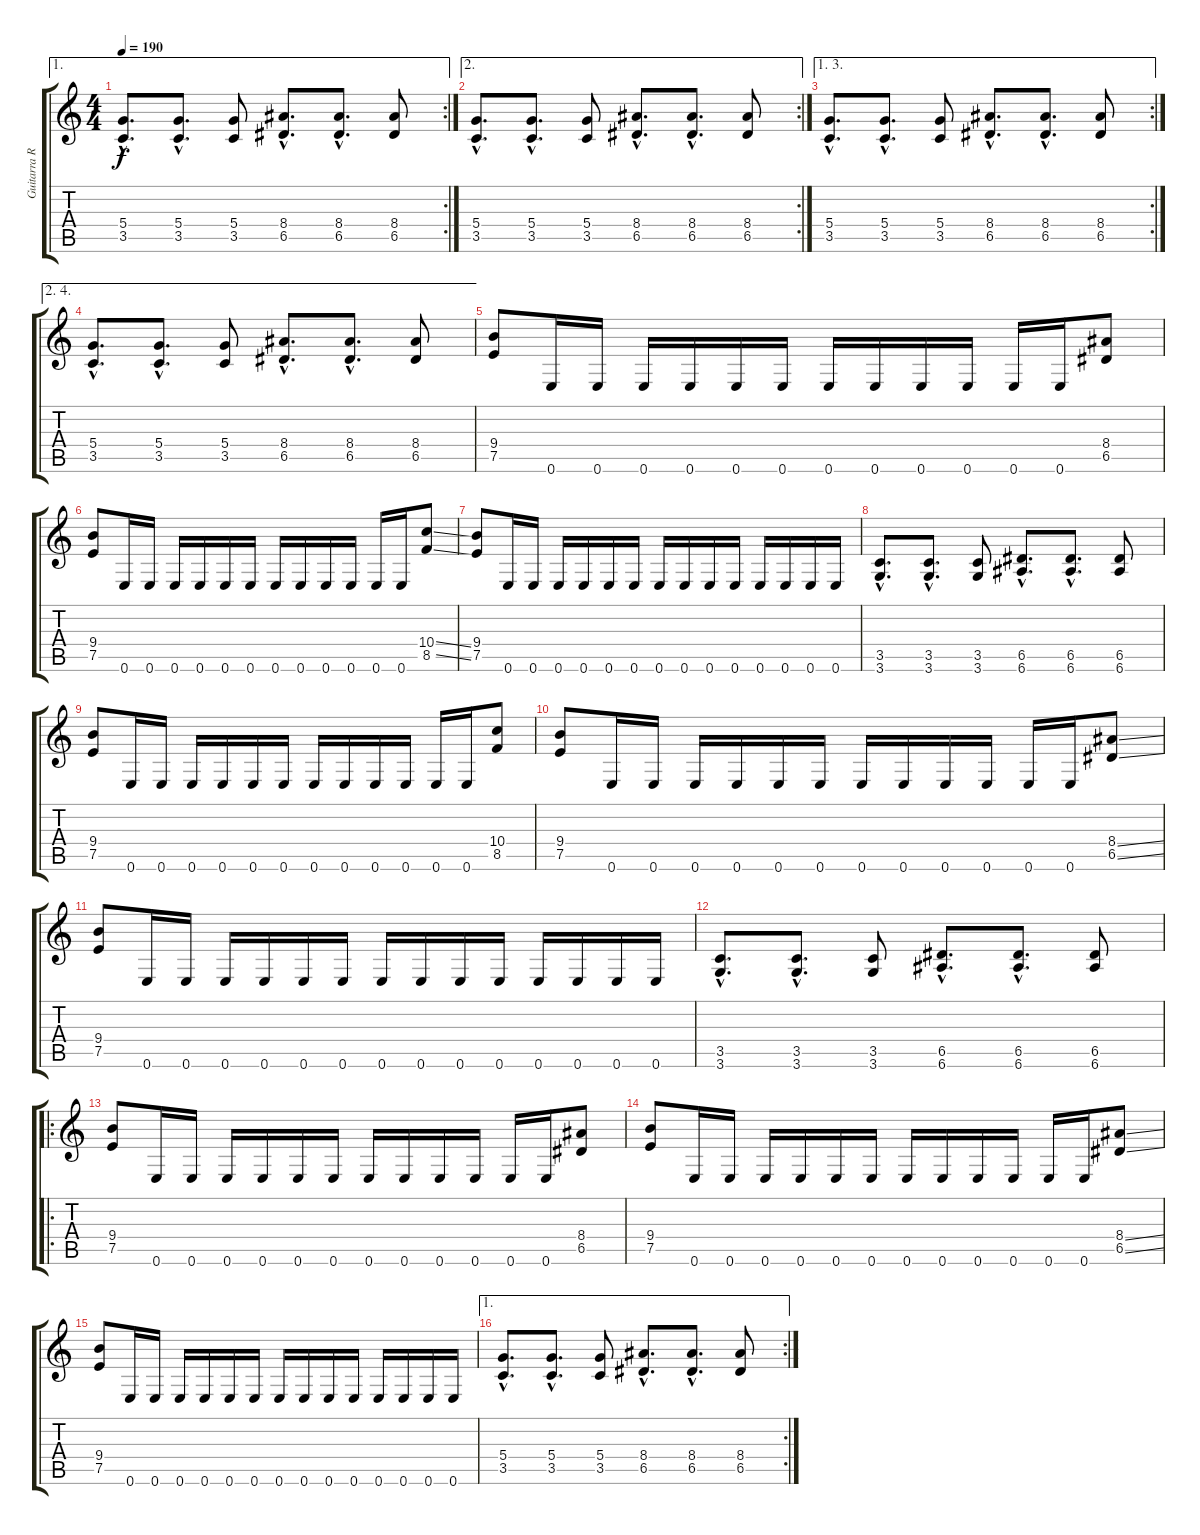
\track ("Guitarra Ritmica" "Guitarra R") {instrument distortionguitar}
\staff {score tabs}
\tuning (E4 B3 G3 D3 A2 E2) {hide}
\ae 1
\rc 2
\ts (4 4)
\tempo 190
\clef g2
\ks c
(5.4{hac} 3.5{hac}).8{d dy f} (5.4{hac} 3.5{hac}).8{d} (5.4 3.5).8 (8.4{hac} 6.5{hac}).8{d} (8.4{hac} 6.5{hac}).8{d} (8.4 6.5).8 |
\ae 2
\rc 2
(5.4{hac} 3.5{hac}).8{d} (5.4{hac} 3.5{hac}).8{d} (5.4 3.5).8 (8.4{hac} 6.5{hac}).8{d} (8.4{hac} 6.5{hac}).8{d} (8.4 6.5).8 |
\ae (1 3)
\rc 2
(5.4{hac} 3.5{hac}).8{d} (5.4{hac} 3.5{hac}).8{d} (5.4 3.5).8 (8.4{hac} 6.5{hac}).8{d} (8.4{hac} 6.5{hac}).8{d} (8.4 6.5).8 |
\ae (2 4)
(5.4{hac} 3.5{hac}).8{d} (5.4{hac} 3.5{hac}).8{d} (5.4 3.5).8 (8.4{hac} 6.5{hac}).8{d} (8.4{hac} 6.5{hac}).8{d} (8.4 6.5).8 |
(9.4 7.5).8 0.6.16 0.6.16 0.6.16 0.6.16 0.6.16 0.6.16 0.6.16 0.6.16 0.6.16 0.6.16 0.6.16 0.6.16 (8.4 6.5).8 |
(9.4 7.5).8 0.6.16 0.6.16 0.6.16 0.6.16 0.6.16 0.6.16 0.6.16 0.6.16 0.6.16 0.6.16 0.6.16 0.6.16 (10.4{ss} 8.5{ss}).8 |
(9.4 7.5).8 0.6.16 0.6.16 0.6.16 0.6.16 0.6.16 0.6.16 0.6.16 0.6.16 0.6.16 0.6.16 0.6.16 0.6.16 0.6.16 0.6.16 |
(3.5{hac} 3.6{hac}).8{d} (3.5{hac} 3.6{hac}).8{d} (3.5 3.6).8 (6.5{hac} 6.6{hac}).8{d} (6.5{hac} 6.6{hac}).8{d} (6.5 6.6).8 |
(9.4 7.5).8 0.6.16 0.6.16 0.6.16 0.6.16 0.6.16 0.6.16 0.6.16 0.6.16 0.6.16 0.6.16 0.6.16 0.6.16 (10.4 8.5).8 |
(9.4 7.5).8 0.6.16 0.6.16 0.6.16 0.6.16 0.6.16 0.6.16 0.6.16 0.6.16 0.6.16 0.6.16 0.6.16 0.6.16 (8.4{ss} 6.5{ss}).8 |
(9.4 7.5).8 0.6.16 0.6.16 0.6.16 0.6.16 0.6.16 0.6.16 0.6.16 0.6.16 0.6.16 0.6.16 0.6.16 0.6.16 0.6.16 0.6.16 |
(3.5{hac} 3.6{hac}).8{d} (3.5{hac} 3.6{hac}).8{d} (3.5 3.6).8 (6.5{hac} 6.6{hac}).8{d} (6.5{hac} 6.6{hac}).8{d} (6.5 6.6).8 |
\ro
(9.4 7.5).8 0.6.16 0.6.16 0.6.16 0.6.16 0.6.16 0.6.16 0.6.16 0.6.16 0.6.16 0.6.16 0.6.16 0.6.16 (8.4 6.5).8 |
(9.4 7.5).8 0.6.16 0.6.16 0.6.16 0.6.16 0.6.16 0.6.16 0.6.16 0.6.16 0.6.16 0.6.16 0.6.16 0.6.16 (8.4{ss} 6.5{ss}).8 |
(9.4 7.5).8 0.6.16 0.6.16 0.6.16 0.6.16 0.6.16 0.6.16 0.6.16 0.6.16 0.6.16 0.6.16 0.6.16 0.6.16 0.6.16 0.6.16 |
\ae 1
\rc 2
(5.4{hac} 3.5{hac}).8{d} (5.4{hac} 3.5{hac}).8{d} (5.4 3.5).8 (8.4{hac} 6.5{hac}).8{d} (8.4{hac} 6.5{hac}).8{d} (8.4 6.5).8
